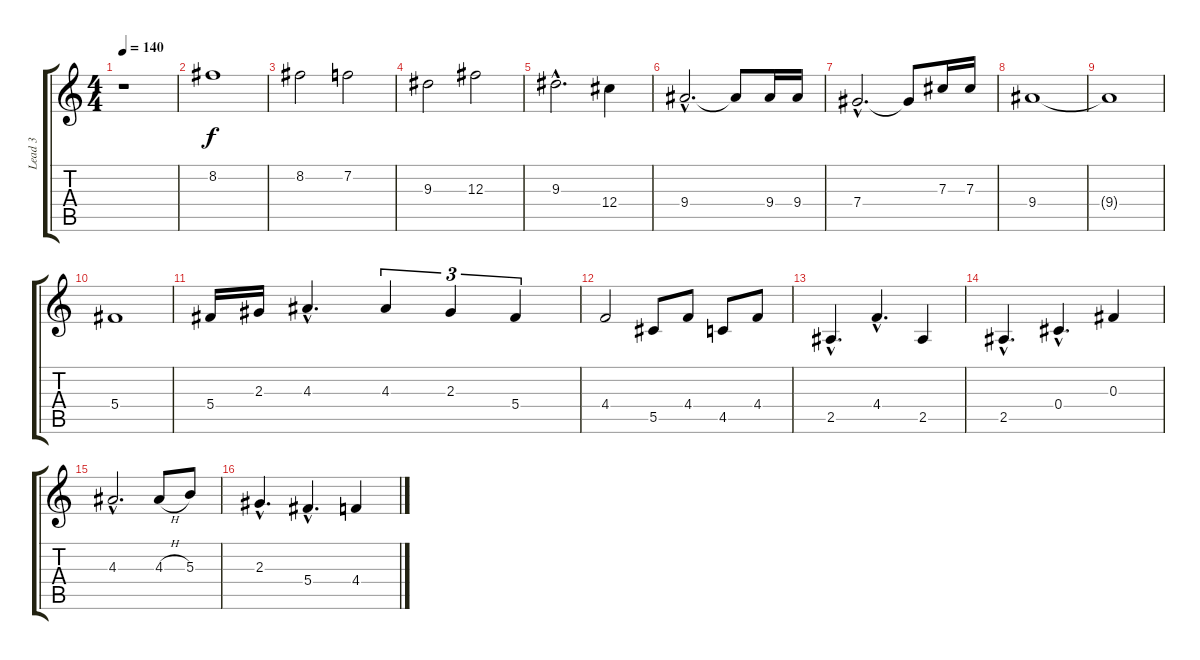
\track ("Lead 3" "Lead 3") {instrument distortionguitar}
\staff {score tabs}
\tuning (Eb4 Bb3 Gb3 Db3 Ab2 Eb2) {hide}
\ts (4 4)
\tempo 140
\clef g2
\ks c
r.1{dy f} |
8.2.1 |
8.2.2 7.2.2 |
9.3.2 12.3.2 |
9.3{hac}.2{d} 12.4.4 |
9.4{hac}.2{d} 9.4{t}.8 9.4.16 9.4.16 |
7.4{hac}.2{d} 7.4{t}.8 7.3.16 7.3.16 |
9.4.1 |
9.4{t}.1 |
5.4.1 |
5.4.16 2.3.16 4.3{hac}.4{d} 4.3.4{tu (3 2)} 2.3.4{tu (3 2)} 5.4.4{tu (3 2)} |
4.4.2 5.5.8 4.4.8 4.5.8 4.4.8 |
2.5{hac}.4{d} 4.4{hac}.4{d} 2.5.4 |
2.5{hac}.4{d} 0.4{hac}.4{d} 0.3.4 |
4.3{hac}.2{d} 4.3{h}.8 5.3.8 |
2.3{hac}.4{d} 5.4{hac}.4{d} 4.4.4
